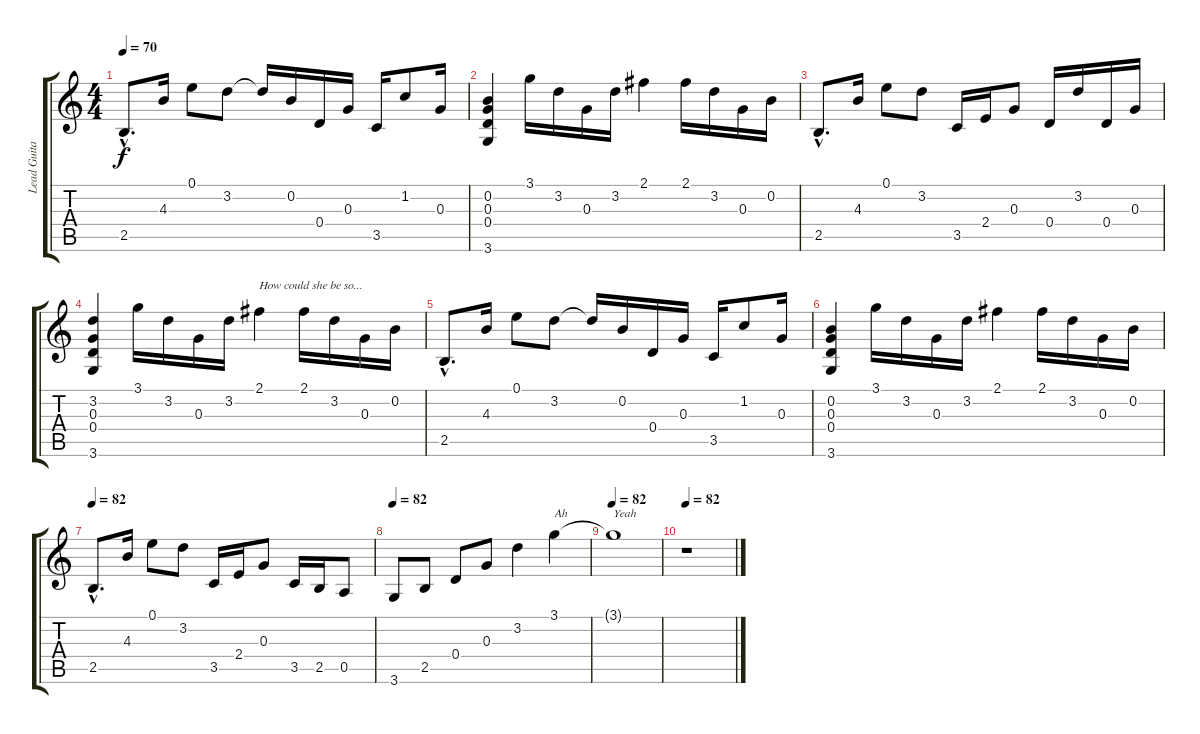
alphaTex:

\track ("Lead Guitar" "Lead Guita") {instrument electricguitarclean}
\staff {score tabs}
\tuning (E4 B3 G3 D3 A2 E2) {hide}
\ts (4 4)
\tempo 70
\clef g2
\ks c
2.5{hac}.8{d dy f} 4.3.16 0.1.8 3.2.8 3.2{t}.16 0.2.16 0.4.16 0.3.16 3.5.16 1.2.8 0.3.16 |
(0.2 0.3 0.4 3.6).4 3.1.16 3.2.16 0.3.16 3.2.16 2.1.4 2.1.16 3.2.16 0.3.16 0.2.16 |
2.5{hac}.8{d} 4.3.16 0.1.8 3.2.8 3.5.16 2.4.16 0.3.8 0.4.16 3.2.16 0.4.16 0.3.16 |
(3.2 0.3 0.4 3.6).4 3.1.16 3.2.16 0.3.16 3.2.16 2.1.4{txt "How could she be so..."} 2.1.16 3.2.16 0.3.16 0.2.16 |
2.5{hac}.8{d} 4.3.16 0.1.8 3.2.8 3.2{t}.16 0.2.16 0.4.16 0.3.16 3.5.16 1.2.8 0.3.16 |
(0.2 0.3 0.4 3.6).4 3.1.16 3.2.16 0.3.16 3.2.16 2.1.4 2.1.16 3.2.16 0.3.16 0.2.16 |
\tempo 82
2.5{hac}.8{d} 4.3.16 0.1.8 3.2.8 3.5.16 2.4.16 0.3.8 3.5.16 2.5.16 0.5.8 |
\tempo 82
3.6.8 2.5.8 0.4.8 0.3.8 3.2.4 3.1.4{txt "Ah"} |
\tempo 82
3.1{t}.1{txt "Yeah"} |
\tempo 82
r.1
